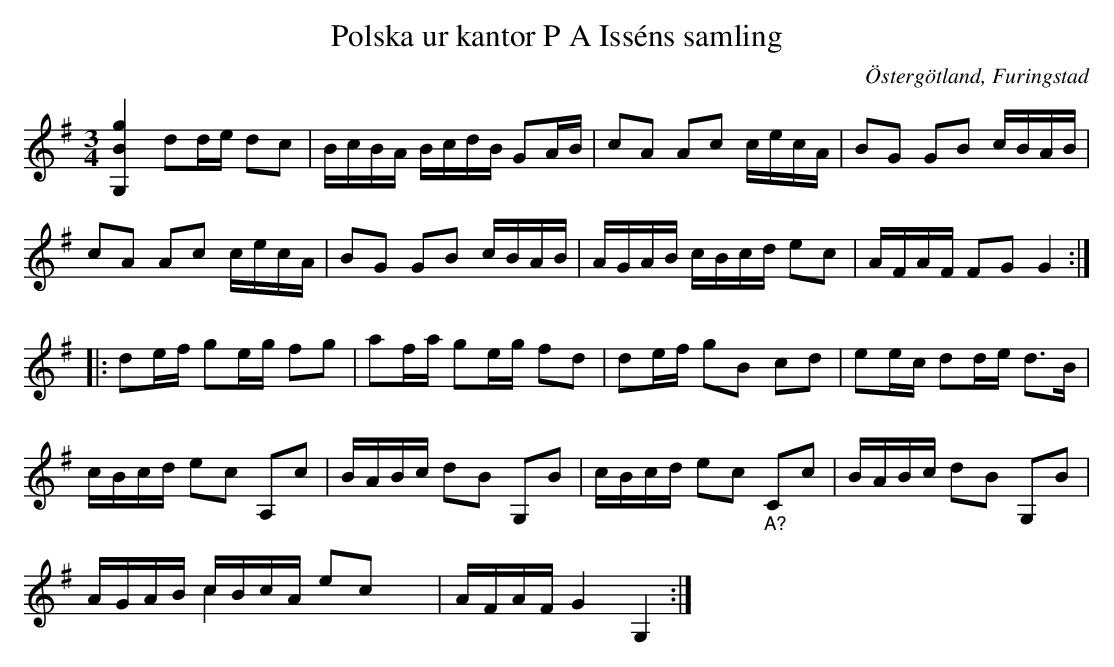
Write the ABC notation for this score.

X:1
T:Polska ur kantor P A Isséns samling
O:Östergötland, Furingstad
M:3/4
L:1/16
K:G
[G,Bg]4 d2de d2c2 | BcBA BcdB G2AB | c2A2 A2c2 cecA | B2G2 G2B2 cBAB |
c2A2 A2c2 cecA | B2G2 G2B2 cBAB | AGAB cBcd e2c2 | AFAF F2G2 G4 ::
d2ef g2eg f2g2 | a2fa g2eg f2d2 | d2ef g2B2 c2d2 | e2ec d2de d2>B2 |
cBcd e2c2 A,2c2 | BABc d2B2 G,2B2 | cBcd e2c2 "_A?"C2c2 | BABc d2B2 G,2B2 |
AGAB cBcA e2c2 & x4c4x3 x4 | AFAF G4 G,4 :|
